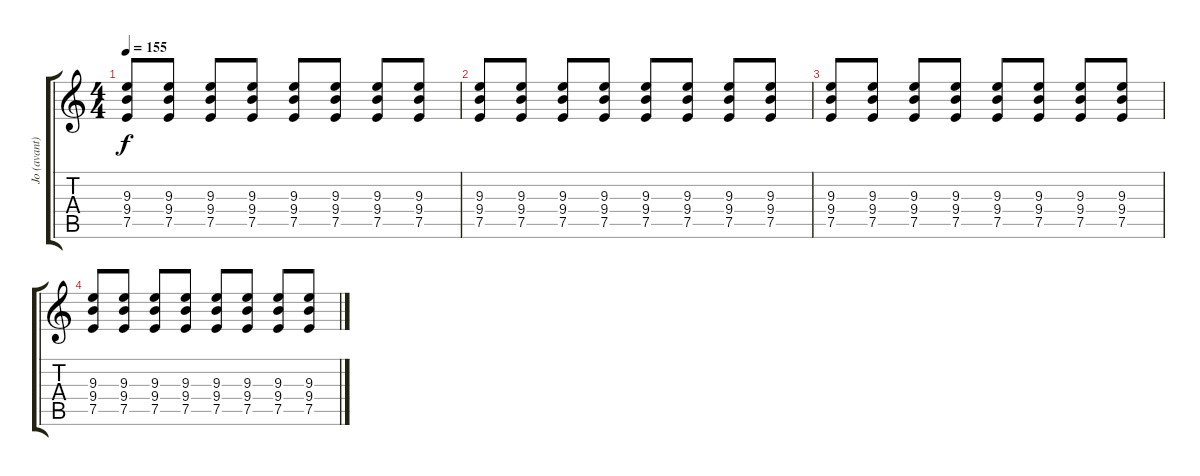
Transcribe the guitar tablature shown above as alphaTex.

\track ("Jo (avant) Tony (maintenant)" "Jo (avant)") {instrument overdrivenguitar}
\staff {score tabs}
\tuning (E4 B3 G3 D3 A2 E2) {hide}
\ts (4 4)
\tempo 155
\clef g2
\ks c
(9.3 9.4 7.5).8{dy f} (9.3 9.4 7.5).8 (9.3 9.4 7.5).8 (9.3 9.4 7.5).8 (9.3 9.4 7.5).8 (9.3 9.4 7.5).8 (9.3 9.4 7.5).8 (9.3 9.4 7.5).8 |
(9.3 9.4 7.5).8 (9.3 9.4 7.5).8 (9.3 9.4 7.5).8 (9.3 9.4 7.5).8 (9.3 9.4 7.5).8 (9.3 9.4 7.5).8 (9.3 9.4 7.5).8 (9.3 9.4 7.5).8 |
(9.3 9.4 7.5).8 (9.3 9.4 7.5).8 (9.3 9.4 7.5).8 (9.3 9.4 7.5).8 (9.3 9.4 7.5).8 (9.3 9.4 7.5).8 (9.3 9.4 7.5).8 (9.3 9.4 7.5).8 |
(9.3 9.4 7.5).8 (9.3 9.4 7.5).8 (9.3 9.4 7.5).8 (9.3 9.4 7.5).8 (9.3 9.4 7.5).8 (9.3 9.4 7.5).8 (9.3 9.4 7.5).8 (9.3 9.4 7.5).8
